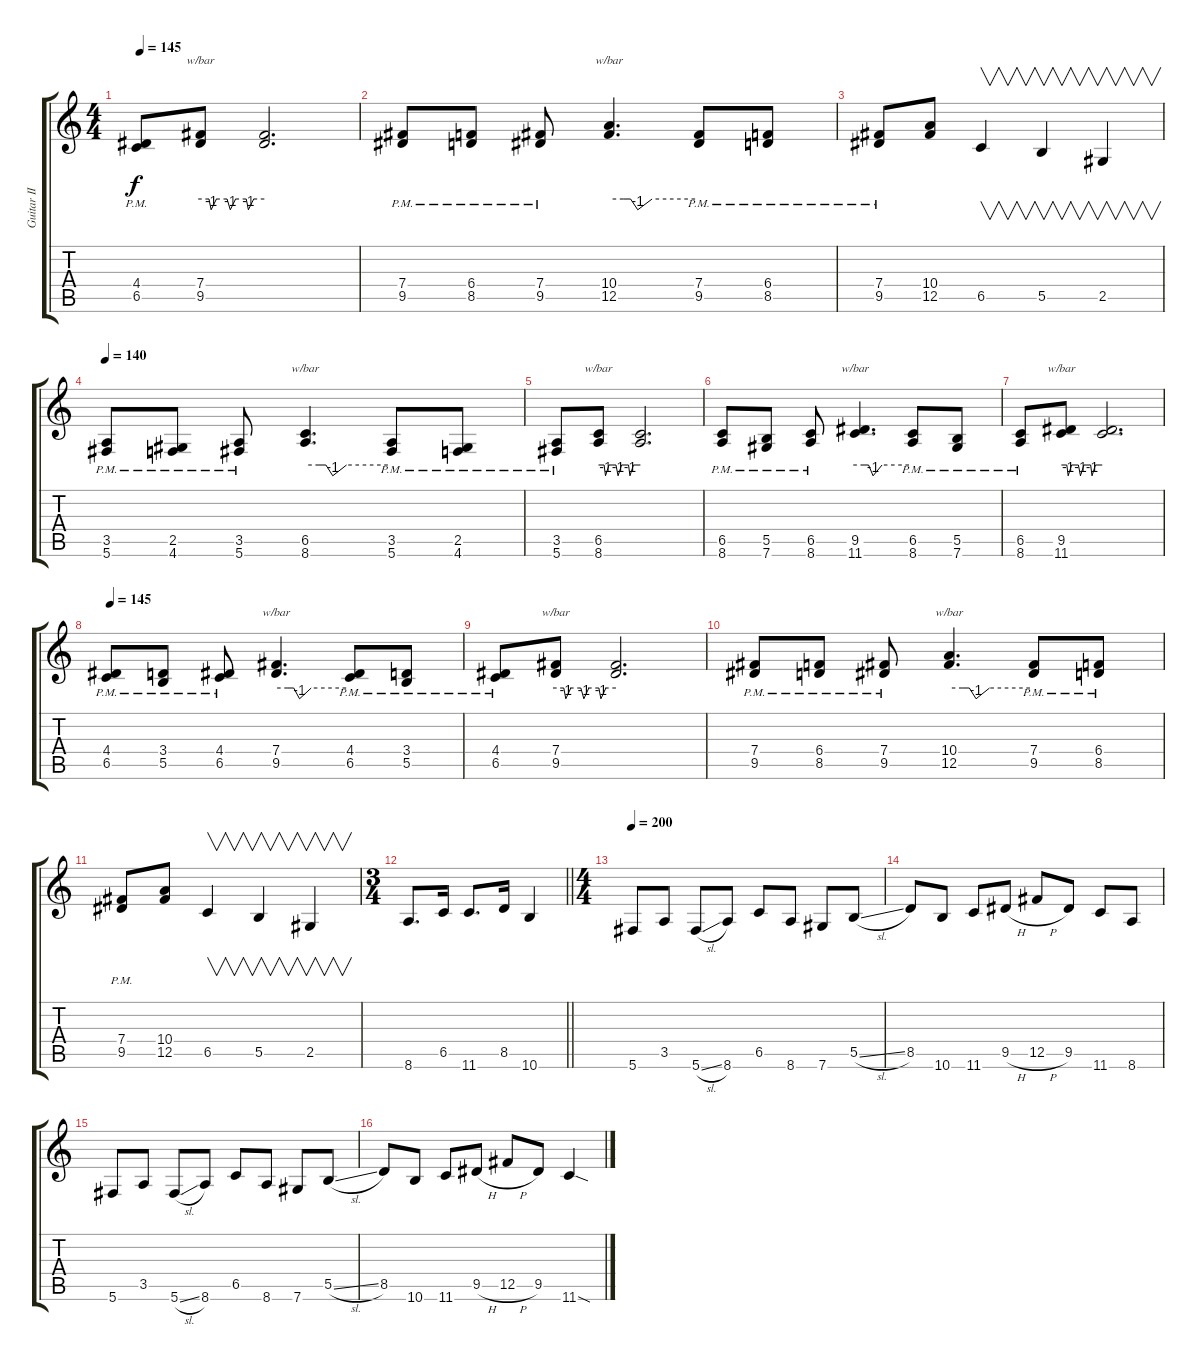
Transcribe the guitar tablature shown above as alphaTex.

\track ("Guitar II" "Guitar II") {instrument distortionguitar}
\staff {score tabs}
\tuning (Db4 Ab3 E3 B2 Gb2 Db2) {hide}
\ts (4 4)
\tempo 145
\clef g2
\ks c
(4.4{pm} 6.5{pm}).8{dy f} (7.4 9.5).8{tbe (custom default 0 0 8 0 10 -4 15 0 25 0 28 -4 33 0 43 0 45 -4 50 0 60 0)} (7.4{t} 9.5{t}).2{d} |
(7.4{pm} 9.5{pm}).8 (6.4{pm} 8.5{pm}).8 (7.4{pm} 9.5{pm}).8 (10.4 12.5).4{d tbe (custom default 0 0 10 0 15 0 20 -4 30 0 60 0)} (7.4{pm} 9.5{pm}).8 (6.4{pm} 8.5{pm}).8 |
(7.4{pm} 9.5{pm}).8 (10.4 12.5).8 6.5.4{v} 5.5.4{v} 2.5.4{v} |
\tempo 140
(3.5{pm} 5.6{pm}).8 (2.5{pm} 4.6{pm}).8 (3.5{pm} 5.6{pm}).8 (6.5 8.6).4{d tbe (custom default 0 0 10 0 15 0 20 -4 30 0 60 0)} (3.5{pm} 5.6{pm}).8 (2.5{pm} 4.6{pm}).8 |
(3.5{pm} 5.6{pm}).8 (6.5 8.6).8{tbe (custom default 0 0 8 0 10 -4 15 0 25 0 28 -4 33 0 43 0 45 -4 50 0 60 0)} (6.5{t} 8.6{t}).2{d} |
(6.5{pm} 8.6{pm}).8 (5.5{pm} 7.6{pm}).8 (6.5{pm} 8.6{pm}).8 (9.5 11.6).4{d tbe (custom default 0 0 10 0 15 0 20 -4 30 0 60 0)} (6.5{pm} 8.6{pm}).8 (5.5{pm} 7.6{pm}).8 |
(6.5{pm} 8.6{pm}).8 (9.5 11.6).8{tbe (custom default 0 0 8 0 10 -4 15 0 25 0 28 -4 33 0 43 0 45 -4 50 0 60 0)} (9.5{t} 11.6{t}).2{d} |
\tempo 145
(4.4{pm} 6.5{pm}).8 (3.4{pm} 5.5{pm}).8 (4.4{pm} 6.5{pm}).8 (7.4 9.5).4{d tbe (custom default 0 0 10 0 15 0 20 -4 30 0 60 0)} (4.4{pm} 6.5{pm}).8 (3.4{pm} 5.5{pm}).8 |
(4.4{pm} 6.5{pm}).8 (7.4 9.5).8{tbe (custom default 0 0 8 0 10 -4 15 0 25 0 28 -4 33 0 43 0 45 -4 50 0 60 0)} (7.4{t} 9.5{t}).2{d} |
(7.4{pm} 9.5{pm}).8 (6.4{pm} 8.5{pm}).8 (7.4{pm} 9.5{pm}).8 (10.4 12.5).4{d tbe (custom default 0 0 10 0 15 0 20 -4 30 0 60 0)} (7.4{pm} 9.5{pm}).8 (6.4{pm} 8.5{pm}).8 |
(7.4{pm} 9.5{pm}).8 (10.4 12.5).8 6.5.4{v} 5.5.4{v} 2.5.4{v} |
\ts (3 4)
\barLineRight lightlight
8.6.8{d} 6.5.16 11.6.8{d} 8.5.16 10.6.4 |
\ts (4 4)
\tempo 200
5.6.8 3.5.8 5.6{sl}.8 8.6.8 6.5.8 8.6.8 7.6.8 5.5{sl}.8 |
8.5.8 10.6.8 11.6.8 9.5{h}.8 12.5{h}.8 9.5.8 11.6.8 8.6.8 |
5.6.8 3.5.8 5.6{sl}.8 8.6.8 6.5.8 8.6.8 7.6.8 5.5{sl}.8 |
8.5.8 10.6.8 11.6.8 9.5{h}.8 12.5{h}.8 9.5.8 11.6{sod}.4
